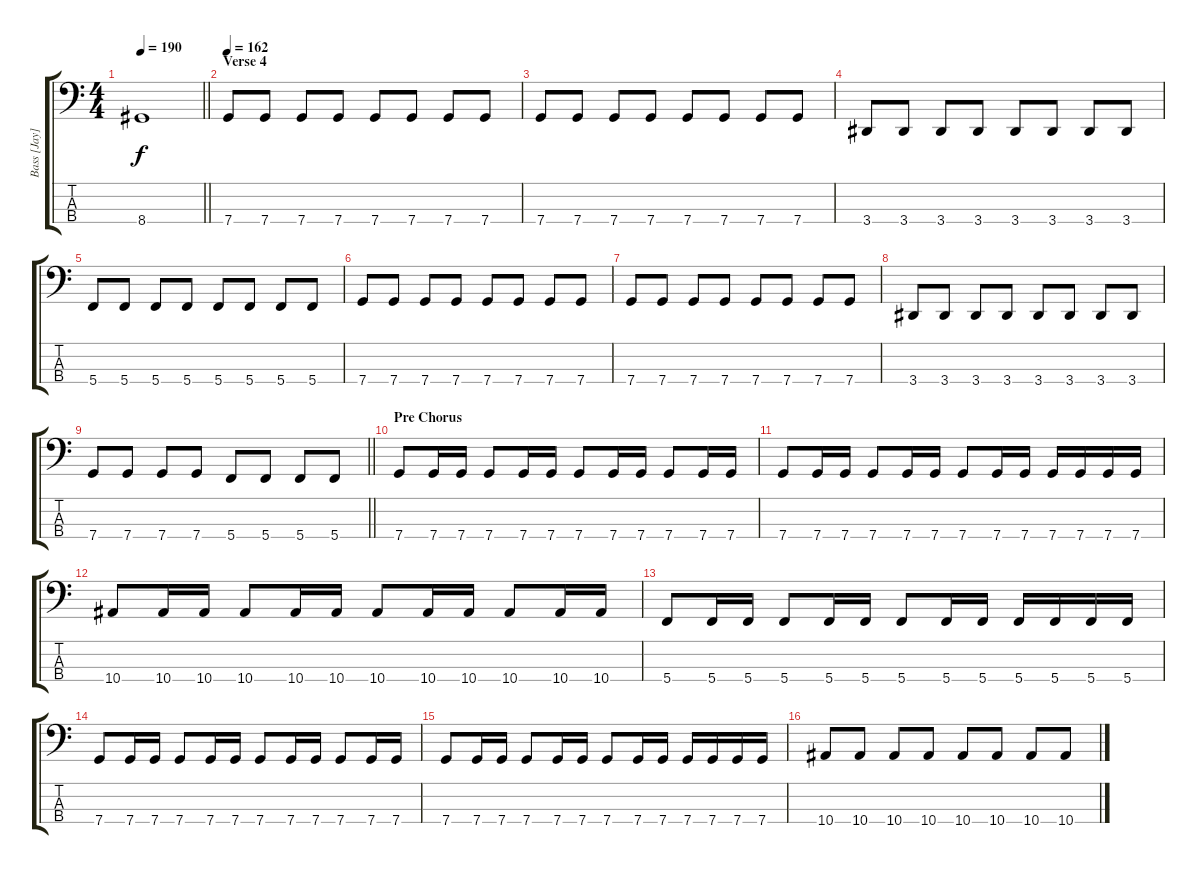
\track ("Bass [Jay]" "Bass [Jay]") {instrument electricbassfinger}
\staff {score tabs}
\tuning (F2 C2 G1 C1) {hide}
\ts (4 4)
\tempo 190
\clef f4
\barLineRight lightlight
\ks c
8.4{t}.1{dy f} |
\section ("" "Verse 4")
\tempo 162
7.4.8 7.4.8 7.4.8 7.4.8 7.4.8 7.4.8 7.4.8 7.4.8 |
7.4.8 7.4.8 7.4.8 7.4.8 7.4.8 7.4.8 7.4.8 7.4.8 |
3.4.8 3.4.8 3.4.8 3.4.8 3.4.8 3.4.8 3.4.8 3.4.8 |
5.4.8 5.4.8 5.4.8 5.4.8 5.4.8 5.4.8 5.4.8 5.4.8 |
7.4.8 7.4.8 7.4.8 7.4.8 7.4.8 7.4.8 7.4.8 7.4.8 |
7.4.8 7.4.8 7.4.8 7.4.8 7.4.8 7.4.8 7.4.8 7.4.8 |
3.4.8 3.4.8 3.4.8 3.4.8 3.4.8 3.4.8 3.4.8 3.4.8 |
\barLineRight lightlight
7.4.8 7.4.8 7.4.8 7.4.8 5.4.8 5.4.8 5.4.8 5.4.8 |
\section ("" "Pre Chorus")
7.4.8 7.4.16 7.4.16 7.4.8 7.4.16 7.4.16 7.4.8 7.4.16 7.4.16 7.4.8 7.4.16 7.4.16 |
7.4.8 7.4.16 7.4.16 7.4.8 7.4.16 7.4.16 7.4.8 7.4.16 7.4.16 7.4.16 7.4.16 7.4.16 7.4.16 |
10.4.8 10.4.16 10.4.16 10.4.8 10.4.16 10.4.16 10.4.8 10.4.16 10.4.16 10.4.8 10.4.16 10.4.16 |
5.4.8 5.4.16 5.4.16 5.4.8 5.4.16 5.4.16 5.4.8 5.4.16 5.4.16 5.4.16 5.4.16 5.4.16 5.4.16 |
7.4.8 7.4.16 7.4.16 7.4.8 7.4.16 7.4.16 7.4.8 7.4.16 7.4.16 7.4.8 7.4.16 7.4.16 |
7.4.8 7.4.16 7.4.16 7.4.8 7.4.16 7.4.16 7.4.8 7.4.16 7.4.16 7.4.16 7.4.16 7.4.16 7.4.16 |
10.4.8 10.4.8 10.4.8 10.4.8 10.4.8 10.4.8 10.4.8 10.4.8
